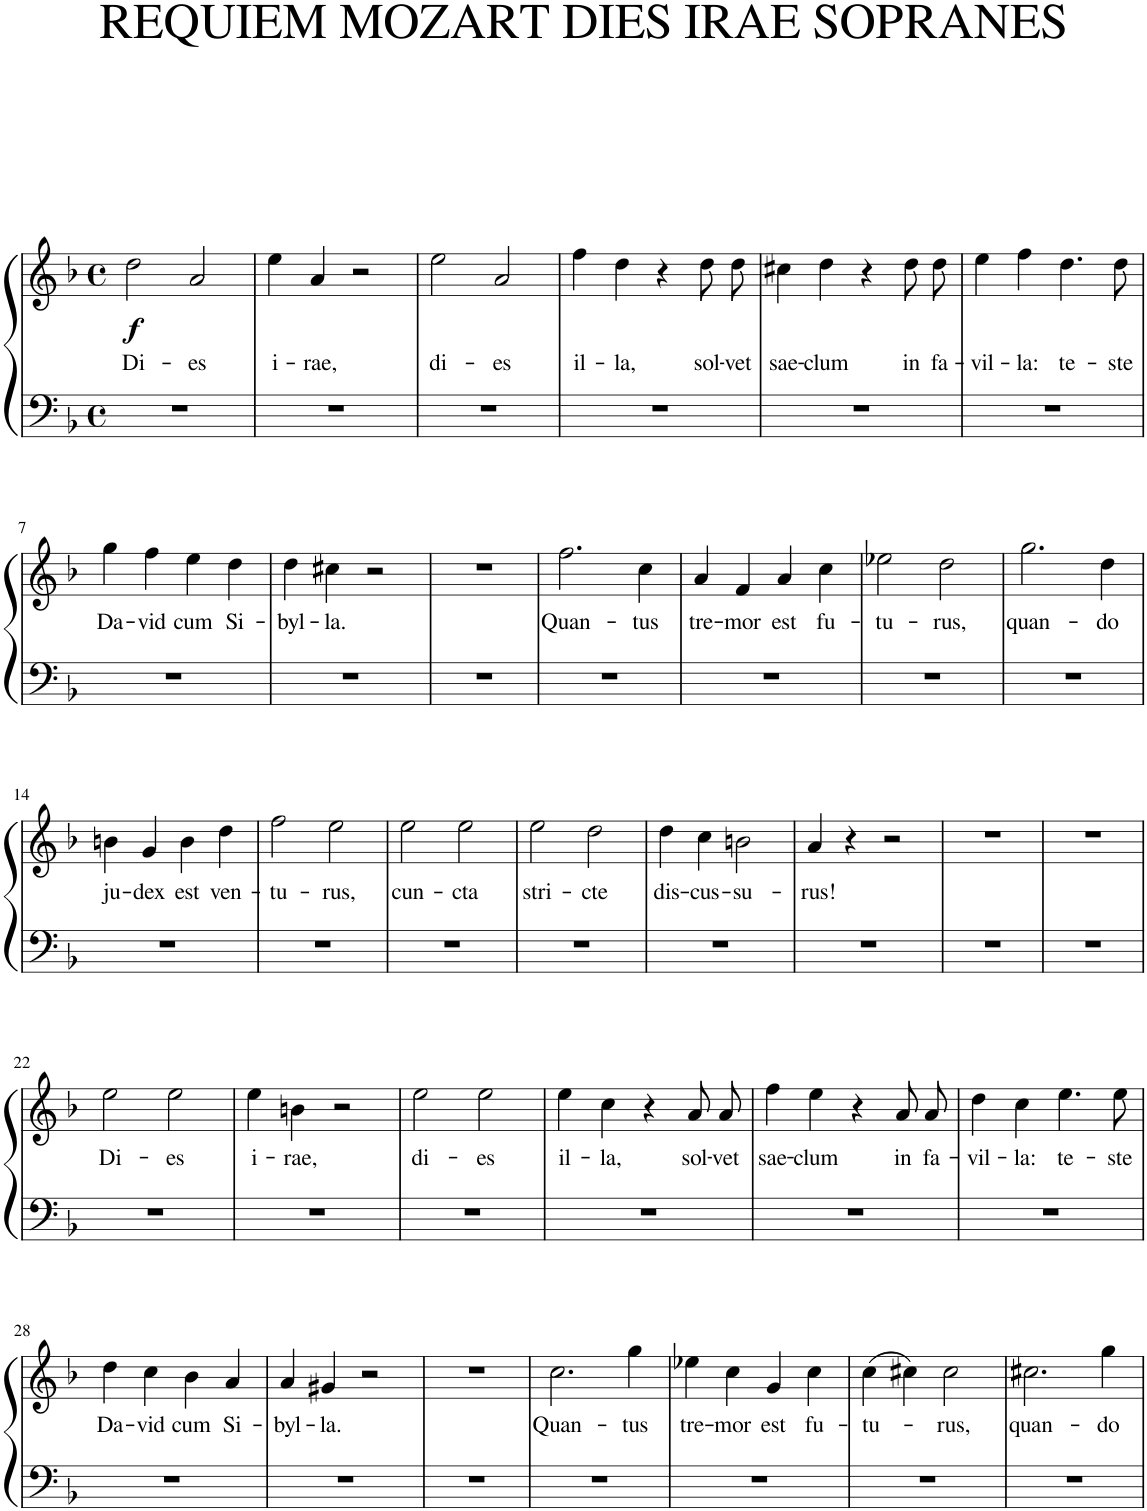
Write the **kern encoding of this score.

**kern	**kern	**text	**dynam
*part1	*part1	*part1	*part1
*staff2	*staff1	*staff1	*staff1/2
*I"Piano	*	*	*
*I'Pno.	*	*	*
*clefF4	*clefG2	*	*
*k[b-]	*k[b-]	*	*
*M4/4	*M4/4	*	*
*met(c)	*met(c)	*	*
=1	=1	=1	=1
!	!	!LO:LY:b	!LO:DY:b
1r	2dd\	Di-	f
!	!	!LO:LY:b	!
.	2a/	-es	.
=2	=2	=2	=2
!	!	!LO:LY:b	!
1r	4ee\	i-	.
!	!	!LO:LY:b	!
.	4a/	-rae,	.
.	2r	.	.
=3	=3	=3	=3
!	!	!LO:LY:b	!
1r	2ee\	di-	.
!	!	!LO:LY:b	!
.	2a/	-es	.
=4	=4	=4	=4
!	!	!LO:LY:b	!
1r	4ff\	il-	.
!	!	!LO:LY:b	!
.	4dd\	-la,	.
.	4r	.	.
!	!	!LO:LY:b	!
.	8dd\L	sol-	.
!	!	!LO:LY:b	!
.	8dd\J	-vet	.
=5	=5	=5	=5
!	!	!LO:LY:b	!
1r	4cc#X\	sae-	.
!	!	!LO:LY:b	!
.	4dd\	-clum	.
.	4r	.	.
!	!	!LO:LY:b	!
.	8dd\L	in	.
!	!	!LO:LY:b	!
.	8dd\J	fa-	.
=6	=6	=6	=6
!	!	!LO:LY:b	!
1r	4ee\	-vil-	.
!	!	!LO:LY:b	!
.	4ff\	-la:	.
!	!	!LO:LY:b	!
.	4.dd\	te-	.
!	!	!LO:LY:b	!
.	8dd\	-ste	.
!!LO:LB:g=z
=7	=7	=7	=7
!	!	!LO:LY:b	!
1r	4gg\	Da-	.
!	!	!LO:LY:b	!
.	4ff\	-vid	.
!	!	!LO:LY:b	!
.	4ee\	cum	.
!	!	!LO:LY:b	!
.	4dd\	Si-	.
=8	=8	=8	=8
!	!	!LO:LY:b	!
1r	4dd\	-byl-	.
!	!	!LO:LY:b	!
.	4cc#X\	-la.	.
.	2r	.	.
=9	=9	=9	=9
1r	1r	.	.
=10	=10	=10	=10
!	!	!LO:LY:b	!
1r	2.ff\	Quan-	.
!	!	!LO:LY:b	!
.	4cc\	-tus	.
=11	=11	=11	=11
!	!	!LO:LY:b	!
1r	4a/	tre-	.
!	!	!LO:LY:b	!
.	4f/	-mor	.
!	!	!LO:LY:b	!
.	4a/	est	.
!	!	!LO:LY:b	!
.	4cc\	fu-	.
=12	=12	=12	=12
!	!	!LO:LY:b	!
1r	2ee-X\	-tu-	.
!	!	!LO:LY:b	!
.	2dd\	-rus,	.
=13	=13	=13	=13
!	!	!LO:LY:b	!
1r	2.gg\	quan-	.
!	!	!LO:LY:b	!
.	4dd\	-do	.
!!LO:LB:g=z
=14	=14	=14	=14
!	!	!LO:LY:b	!
1r	4bn\	ju-	.
!	!	!LO:LY:b	!
.	4g/	-dex	.
!	!	!LO:LY:b	!
.	4b\	est	.
!	!	!LO:LY:b	!
.	4dd\	ven-	.
=15	=15	=15	=15
!	!	!LO:LY:b	!
1r	2ff\	-tu-	.
!	!	!LO:LY:b	!
.	2ee\	-rus,	.
=16	=16	=16	=16
!	!	!LO:LY:b	!
1r	2ee\	cun-	.
!	!	!LO:LY:b	!
.	2ee\	-cta	.
=17	=17	=17	=17
!	!	!LO:LY:b	!
1r	2ee\	stri-	.
!	!	!LO:LY:b	!
.	2dd\	-cte	.
=18	=18	=18	=18
!	!	!LO:LY:b	!
1r	4dd\	dis-	.
!	!	!LO:LY:b	!
.	4cc\	-cus-	.
!	!	!LO:LY:b	!
.	2bn\	-su-	.
=19	=19	=19	=19
!	!	!LO:LY:b	!
1r	4a/	-rus!	.
.	4r	.	.
.	2r	.	.
=20	=20	=20	=20
1r	1r	.	.
=21	=21	=21	=21
1r	1r	.	.
!!LO:LB:g=z
=22	=22	=22	=22
!	!	!LO:LY:b	!
1r	2ee\	Di-	.
!	!	!LO:LY:b	!
.	2ee\	-es	.
=23	=23	=23	=23
!	!	!LO:LY:b	!
1r	4ee\	i-	.
!	!	!LO:LY:b	!
.	4bn\	-rae,	.
.	2r	.	.
=24	=24	=24	=24
!	!	!LO:LY:b	!
1r	2ee\	di-	.
!	!	!LO:LY:b	!
.	2ee\	-es	.
=25	=25	=25	=25
!	!	!LO:LY:b	!
1r	4ee\	il-	.
!	!	!LO:LY:b	!
.	4cc\	-la,	.
.	4r	.	.
!	!	!LO:LY:b	!
.	8a/L	sol-	.
!	!	!LO:LY:b	!
.	8a/J	-vet	.
=26	=26	=26	=26
!	!	!LO:LY:b	!
1r	4ff\	sae-	.
!	!	!LO:LY:b	!
.	4ee\	-clum	.
.	4r	.	.
!	!	!LO:LY:b	!
.	8a/L	in	.
!	!	!LO:LY:b	!
.	8a/J	fa-	.
=27	=27	=27	=27
!	!	!LO:LY:b	!
1r	4dd\	-vil-	.
!	!	!LO:LY:b	!
.	4cc\	-la:	.
!	!	!LO:LY:b	!
.	4.ee\	te-	.
!	!	!LO:LY:b	!
.	8ee\	-ste	.
!!LO:LB:g=z
=28	=28	=28	=28
!	!	!LO:LY:b	!
1r	4dd\	Da-	.
!	!	!LO:LY:b	!
.	4cc\	-vid	.
!	!	!LO:LY:b	!
.	4b-\	cum	.
!	!	!LO:LY:b	!
.	4a/	Si-	.
=29	=29	=29	=29
!	!	!LO:LY:b	!
1r	4a/	-byl-	.
!	!	!LO:LY:b	!
.	4g#X/	-la.	.
.	2r	.	.
=30	=30	=30	=30
1r	1r	.	.
=31	=31	=31	=31
!	!	!LO:LY:b	!
1r	2.cc\	Quan-	.
!	!	!LO:LY:b	!
.	4gg\	-tus	.
=32	=32	=32	=32
!	!	!LO:LY:b	!
1r	4ee-X\	tre-	.
!	!	!LO:LY:b	!
.	4cc\	-mor	.
!	!	!LO:LY:b	!
.	4g/	est	.
!	!	!LO:LY:b	!
.	4cc\	fu-	.
=33	=33	=33	=33
!	!	!LO:LY:b	!
1r	(4cc\	-tu-	.
.	4cc#X\)	.	.
!	!	!LO:LY:b	!
.	2cc#\	-rus,	.
=34	=34	=34	=34
!	!	!LO:LY:b	!
1r	2.cc#X\	quan-	.
!	!	!LO:LY:b	!
.	4gg\	-do	.
=	=	=	=
*-	*-	*-	*-
